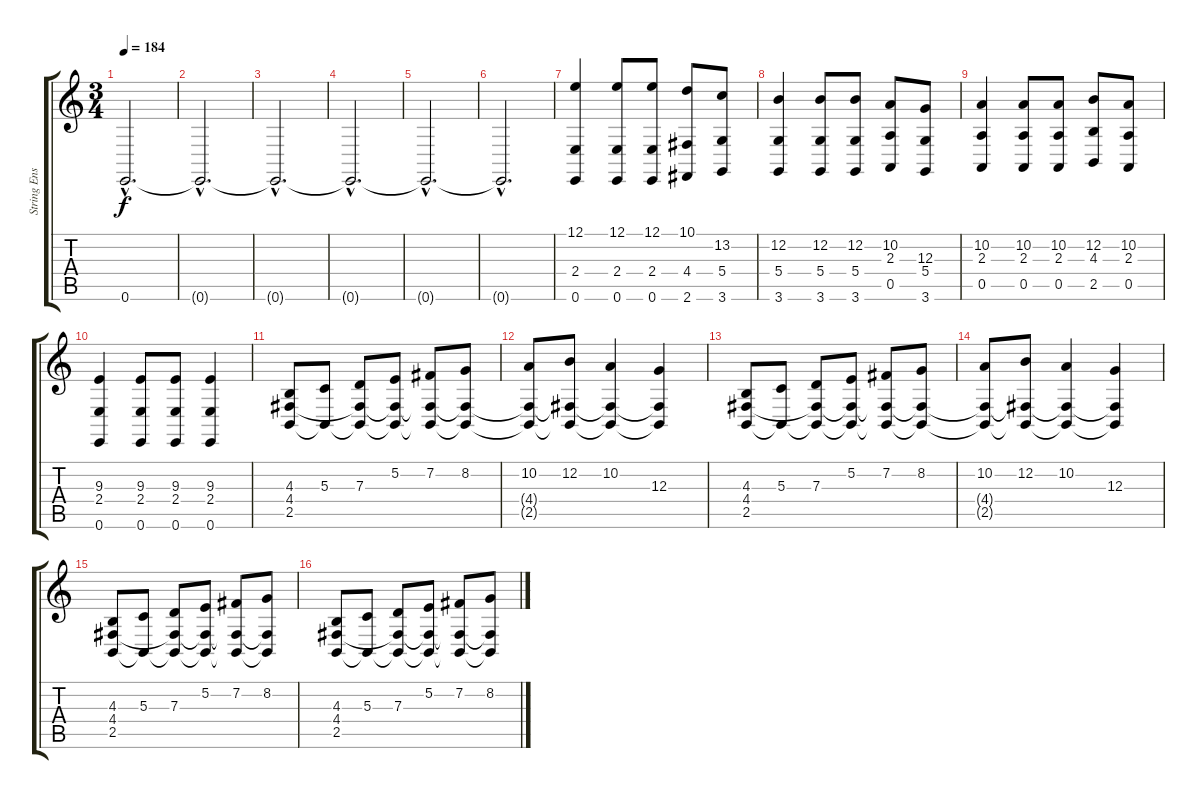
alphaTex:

\track ("String Ensemble" "String Ens") {instrument stringensemble1}
\staff {score tabs}
\tuning (E4 B3 G3 D3 A2 E2) {hide}
\ts (3 4)
\tempo 184
\clef g2
\ks c
0.6{hac t}.2{d dy f} |
0.6{hac t}.2{d} |
0.6{hac t}.2{d} |
0.6{hac t}.2{d} |
0.6{hac t}.2{d} |
0.6{hac t}.2{d} |
(12.1 2.4 0.6).4 (12.1 2.4 0.6).8 (12.1 2.4 0.6).8 (10.1 4.4 2.6).8 (13.2 5.4 3.6).8 |
(12.2 5.4 3.6).4 (12.2 5.4 3.6).8 (12.2 5.4 3.6).8 (10.2 2.3 0.5).8 (12.3 5.4 3.6).8 |
(10.2 2.3 0.5).4 (10.2 2.3 0.5).8 (10.2 2.3 0.5).8 (12.2 4.3 2.5).8 (10.2 2.3 0.5).8 |
(9.3 2.4 0.6).4 (9.3 2.4 0.6).8 (9.3 2.4 0.6).8 (9.3 2.4 0.6).4 |
(4.3 4.4 2.5).8 (5.3 2.5{t}).8 (7.3 4.4{t} 2.5{t}).8 (5.2 4.4{t} 2.5{t}).8 (7.2 4.4{t} 2.5{t}).8 (8.2 4.4{t} 2.5{t}).8 |
(10.2 4.4{t} 2.5{t}).8 (12.2 4.4{t} 2.5{t}).8 (10.2 4.4{t} 2.5{t}).4 (12.3 4.4{t} 2.5{t}).4 |
(4.3 4.4 2.5).8 (5.3 2.5{t}).8 (7.3 4.4{t} 2.5{t}).8 (5.2 4.4{t} 2.5{t}).8 (7.2 4.4{t} 2.5{t}).8 (8.2 4.4{t} 2.5{t}).8 |
(10.2 4.4{t} 2.5{t}).8 (12.2 4.4{t} 2.5{t}).8 (10.2 4.4{t} 2.5{t}).4 (12.3 4.4{t} 2.5{t}).4 |
(4.3 4.4 2.5).8 (5.3 2.5{t}).8 (7.3 4.4{t} 2.5{t}).8 (5.2 4.4{t} 2.5{t}).8 (7.2 4.4{t} 2.5{t}).8 (8.2 4.4{t} 2.5{t}).8 |
(4.3 4.4 2.5).8 (5.3 2.5{t}).8 (7.3 4.4{t} 2.5{t}).8 (5.2 4.4{t} 2.5{t}).8 (7.2 4.4{t} 2.5{t}).8 (8.2 4.4{t} 2.5{t}).8
